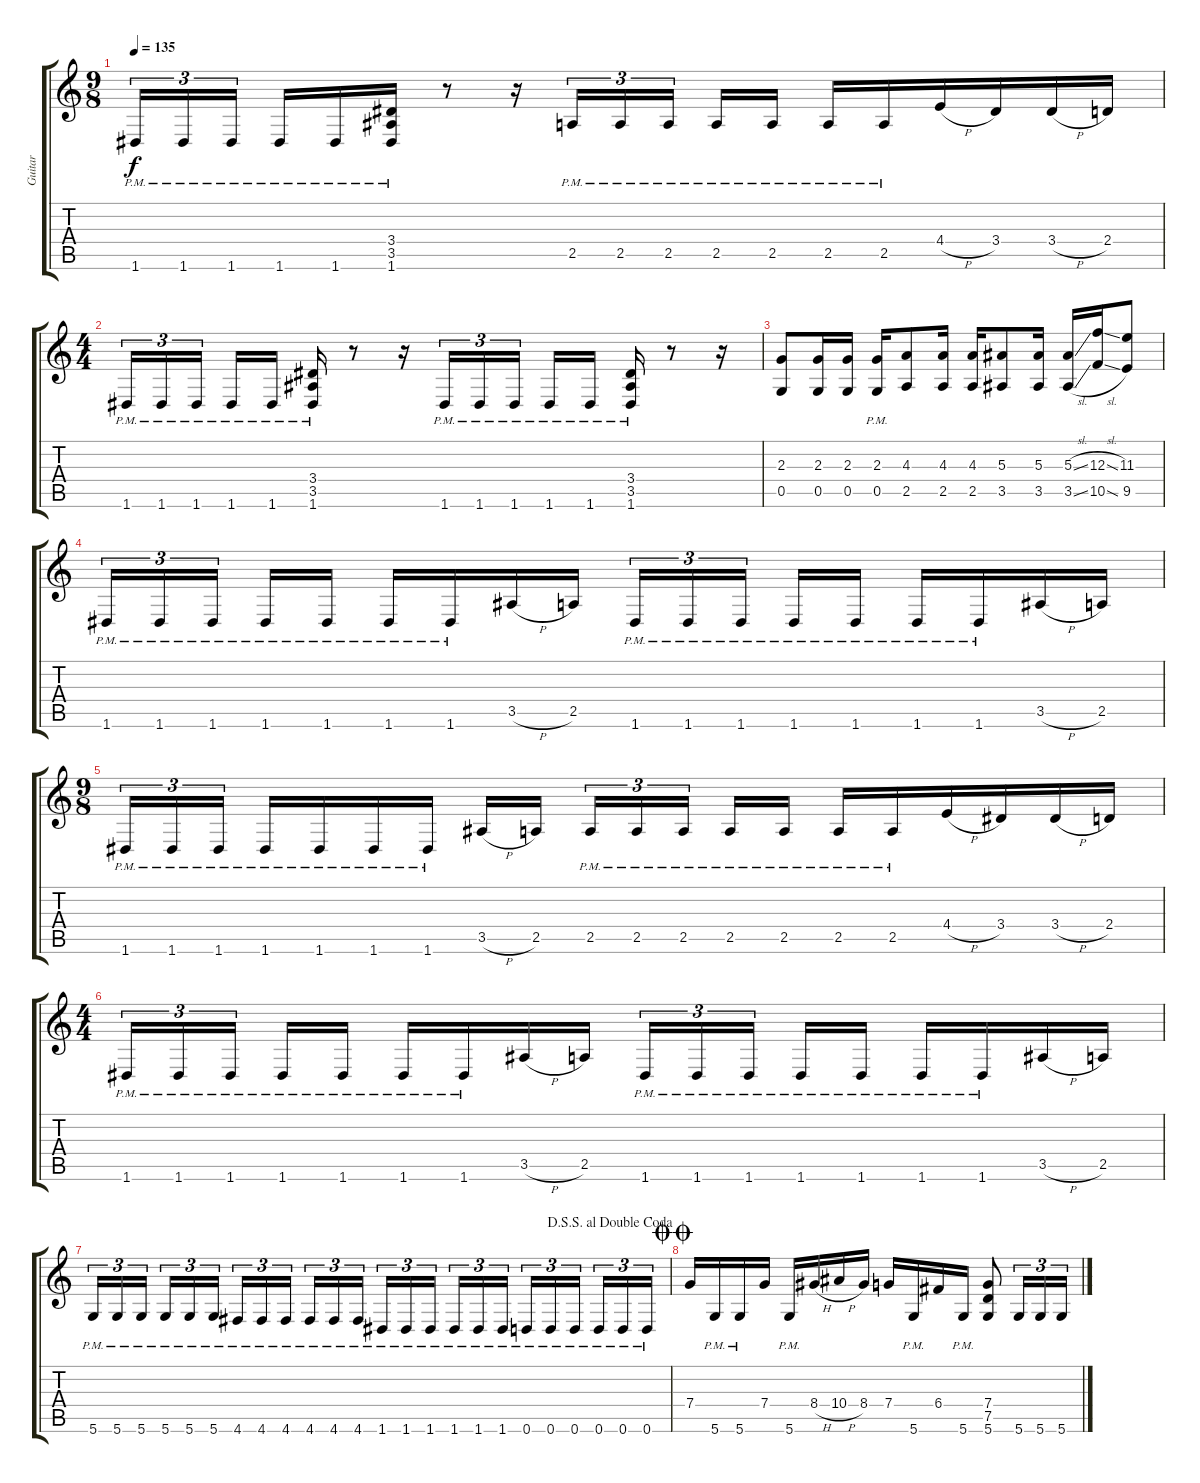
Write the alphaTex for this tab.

\track ("Guitar" "Guitar") {instrument distortionguitar}
\staff {score tabs}
\tuning (D4 A3 F3 C3 G2 D2) {hide}
\ts (9 8)
\tempo 135
\clef g2
\ks c
1.6{pm}.16{tu (3 2) dy f} 1.6{pm}.16{tu (3 2)} 1.6{pm}.16{tu (3 2) beam splitsecondary} 1.6{pm}.16 1.6{pm}.16 (3.4 3.5 1.6{pm}).16 r.8 r.16 2.5{pm}.16{tu (3 2)} 2.5{pm}.16{tu (3 2)} 2.5{pm}.16{tu (3 2) beam splitsecondary} 2.5{pm}.16 2.5{pm}.16 2.5{pm}.16 2.5{pm}.16 4.4{h}.16 3.4.16 3.4{h}.16 2.4.16 |
\ts (4 4)
1.6{pm}.16{tu (3 2)} 1.6{pm}.16{tu (3 2)} 1.6{pm}.16{tu (3 2) beam splitsecondary} 1.6{pm}.16 1.6{pm}.16 (3.4 3.5 1.6{pm}).16 r.8 r.16 1.6{pm}.16{tu (3 2)} 1.6{pm}.16{tu (3 2)} 1.6{pm}.16{tu (3 2) beam splitsecondary} 1.6{pm}.16 1.6{pm}.16 (3.4 3.5 1.6{pm}).16 r.8 r.16 |
(2.3 0.5).8 (2.3 0.5).16 (2.3 0.5).16 (2.3 0.5{pm}).16 (4.3 2.5).8 (4.3 2.5).16 (4.3 2.5).16 (5.3 3.5).8 (5.3 3.5).16 (5.3{sl} 3.5{sl}).16 (12.3{sl} 10.5{sl}).16 (11.3 9.5).8 |
1.6{pm}.16{tu (3 2)} 1.6{pm}.16{tu (3 2)} 1.6{pm}.16{tu (3 2) beam splitsecondary} 1.6{pm}.16 1.6{pm}.16 1.6{pm}.16 1.6{pm}.16 3.5{h}.16 2.5.16 1.6{pm}.16{tu (3 2)} 1.6{pm}.16{tu (3 2)} 1.6{pm}.16{tu (3 2) beam splitsecondary} 1.6{pm}.16 1.6{pm}.16 1.6{pm}.16 1.6{pm}.16 3.5{h}.16 2.5.16 |
\ts (9 8)
1.6{pm}.16{tu (3 2)} 1.6{pm}.16{tu (3 2)} 1.6{pm}.16{tu (3 2) beam splitsecondary} 1.6{pm}.16 1.6{pm}.16 1.6{pm}.16 1.6{pm}.16 3.5{h}.16 2.5.16{beam splitsecondary} 2.5{pm}.16{tu (3 2)} 2.5{pm}.16{tu (3 2)} 2.5{pm}.16{tu (3 2) beam splitsecondary} 2.5{pm}.16 2.5{pm}.16 2.5{pm}.16 2.5{pm}.16 4.4{h}.16 3.4.16 3.4{h}.16 2.4.16 |
\ts (4 4)
1.6{pm}.16{tu (3 2)} 1.6{pm}.16{tu (3 2)} 1.6{pm}.16{tu (3 2) beam splitsecondary} 1.6{pm}.16 1.6{pm}.16 1.6{pm}.16 1.6{pm}.16 3.5{h}.16 2.5.16 1.6{pm}.16{tu (3 2)} 1.6{pm}.16{tu (3 2)} 1.6{pm}.16{tu (3 2) beam splitsecondary} 1.6{pm}.16 1.6{pm}.16 1.6{pm}.16 1.6{pm}.16 3.5{h}.16 2.5.16 |
\jump dalsegnosegnoaldoublecoda
5.6{pm}.16{tu (3 2)} 5.6{pm}.16{tu (3 2)} 5.6{pm}.16{tu (3 2) beam splitsecondary} 5.6{pm}.16{tu (3 2)} 5.6{pm}.16{tu (3 2)} 5.6{pm}.16{tu (3 2)} 4.6{pm}.16{tu (3 2)} 4.6{pm}.16{tu (3 2)} 4.6{pm}.16{tu (3 2) beam splitsecondary} 4.6{pm}.16{tu (3 2)} 4.6{pm}.16{tu (3 2)} 4.6{pm}.16{tu (3 2)} 1.6{pm}.16{tu (3 2)} 1.6{pm}.16{tu (3 2)} 1.6{pm}.16{tu (3 2) beam splitsecondary} 1.6{pm}.16{tu (3 2)} 1.6{pm}.16{tu (3 2)} 1.6{pm}.16{tu (3 2)} 0.6{pm}.16{tu (3 2)} 0.6{pm}.16{tu (3 2)} 0.6{pm}.16{tu (3 2) beam splitsecondary} 0.6{pm}.16{tu (3 2)} 0.6{pm}.16{tu (3 2)} 0.6{pm}.16{tu (3 2)} |
\jump doublecoda
7.4.16 5.6{pm}.16 5.6{pm}.16 7.4.16 5.6{pm}.16 8.4{h}.16 10.4{h}.16 8.4.16 7.4.16 5.6{pm}.16 6.4.16 5.6{pm}.16 (7.4 7.5 5.6).8 5.6.16{tu (3 2)} 5.6.16{tu (3 2)} 5.6.16{tu (3 2)}
